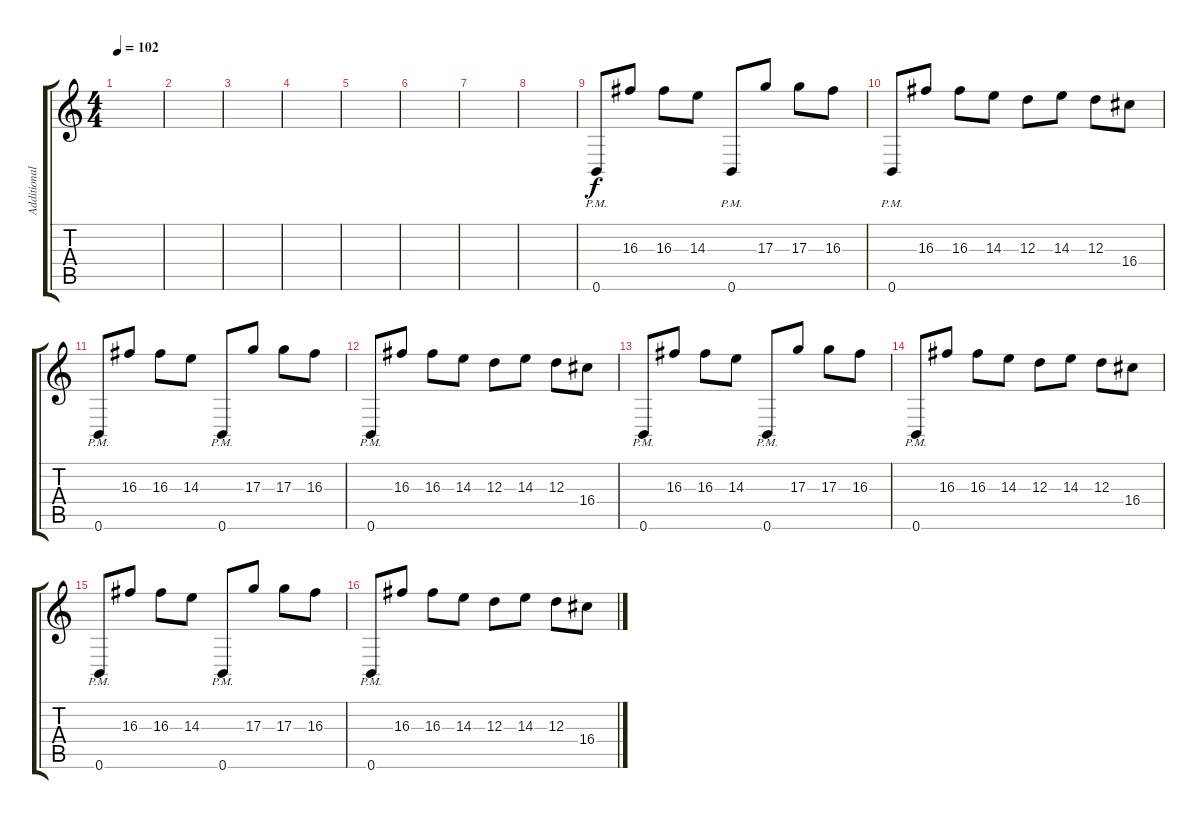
\track ("Additional Guitar" "Additional") {instrument distortionguitar}
\staff {score tabs}
\tuning (B3 Gb3 D3 A2 E2 B1) {hide}
\ts (4 4)
\tempo 102
\clef g2
\ks c
|
|
|
|
|
|
|
|
0.6{pm}.8 16.3.8 16.3.8 14.3.8 0.6{pm}.8 17.3.8 17.3.8 16.3.8 |
0.6{pm}.8 16.3.8 16.3.8 14.3.8 12.3.8 14.3.8 12.3.8 16.4.8 |
0.6{pm}.8 16.3.8 16.3.8 14.3.8 0.6{pm}.8 17.3.8 17.3.8 16.3.8 |
0.6{pm}.8 16.3.8 16.3.8 14.3.8 12.3.8 14.3.8 12.3.8 16.4.8 |
0.6{pm}.8 16.3.8 16.3.8 14.3.8 0.6{pm}.8 17.3.8 17.3.8 16.3.8 |
0.6{pm}.8 16.3.8 16.3.8 14.3.8 12.3.8 14.3.8 12.3.8 16.4.8 |
0.6{pm}.8 16.3.8 16.3.8 14.3.8 0.6{pm}.8 17.3.8 17.3.8 16.3.8 |
0.6{pm}.8 16.3.8 16.3.8 14.3.8 12.3.8 14.3.8 12.3.8 16.4.8
